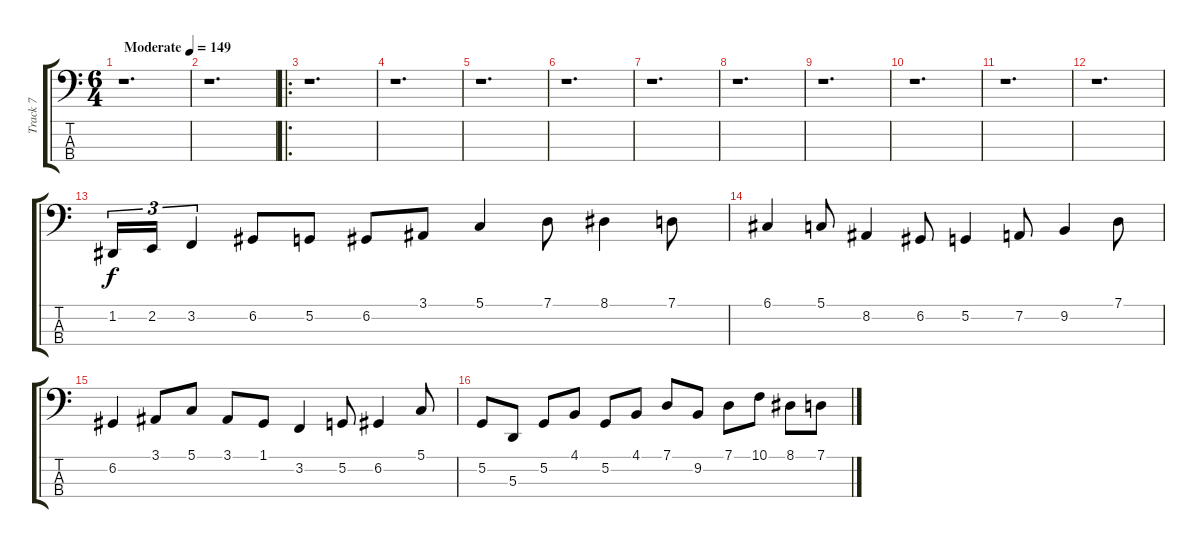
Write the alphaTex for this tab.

\track ("Track 7" "Track 7") {instrument englishhorn}
\staff {score tabs}
\tuning (G2 D2 A1 E1) {hide}
\ts (6 4)
\tempo (149 "Moderate")
\clef f4
\ks c
r.1{d dy f instrument englishhorn} |
r.1{d} |
\ro
r.1{d} |
r.1{d} |
r.1{d} |
r.1{d} |
r.1{d} |
r.1{d} |
r.1{d} |
r.1{d} |
r.1{d} |
r.1{d} |
1.2.16{tu (3 2)} 2.2.16{tu (3 2)} 3.2.4{tu (3 2)} 6.2.8 5.2.8 6.2.8 3.1.8 5.1.4 7.1.8 8.1.4 7.1.8 |
6.1.4 5.1.8 8.2.4 6.2.8 5.2.4 7.2.8 9.2.4 7.1.8 |
6.2.4 3.1.8 5.1.8 3.1.8 1.1.8 3.2.4 5.2.8 6.2.4 5.1.8 |
5.2.8 5.3.8 5.2.8 4.1.8 5.2.8 4.1.8 7.1.8 9.2.8 7.1.8 10.1.8 8.1.8 7.1.8
